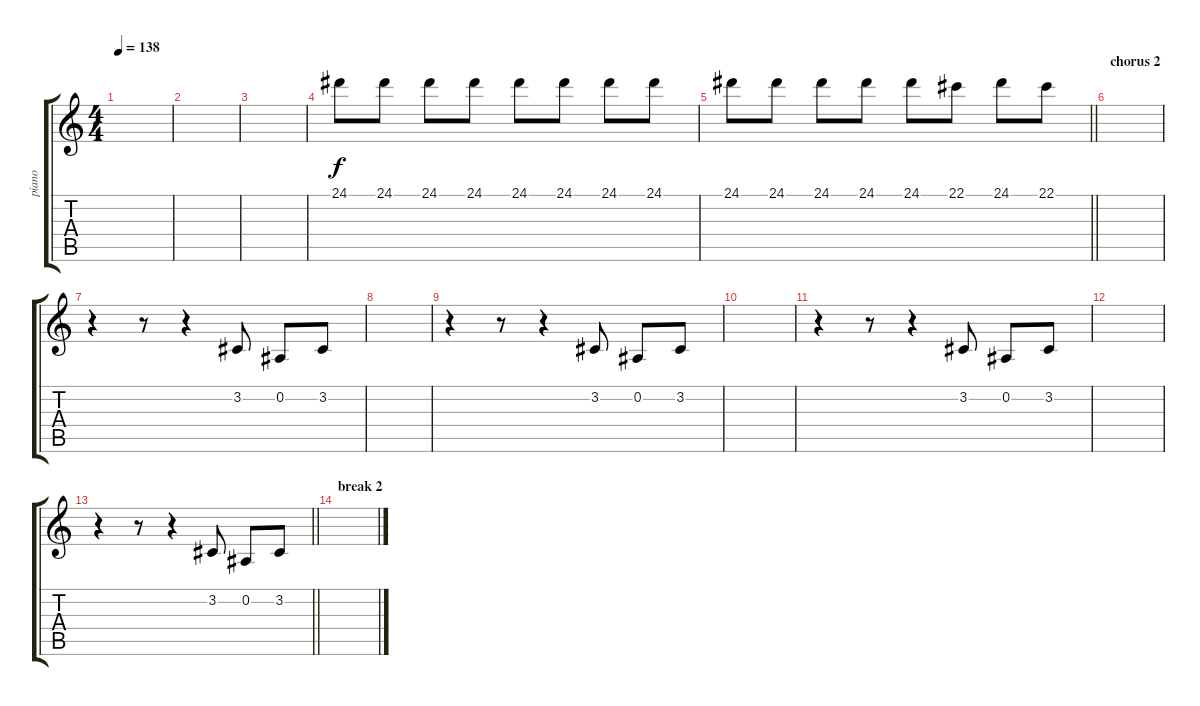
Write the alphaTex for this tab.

\track ("piano" "piano") {instrument acousticgrandpiano}
\staff {score tabs}
\tuning (Eb4 Bb3 Gb3 Db3 Ab2 Eb2) {hide}
\ts (4 4)
\tempo 138
\clef g2
\ks c
|
|
|
24.1.8{volume 11} 24.1.8 24.1.8 24.1.8 24.1.8 24.1.8 24.1.8 24.1.8 |
\barLineRight lightlight
24.1.8 24.1.8 24.1.8 24.1.8 24.1.8 22.1.8 24.1.8 22.1.8 |
\section ("" "chorus 2")
|
r.4 r.8 r.4 3.2.8 0.2.8 3.2.8 |
|
r.4 r.8 r.4 3.2.8 0.2.8 3.2.8 |
|
r.4 r.8 r.4 3.2.8 0.2.8 3.2.8 |
|
\barLineRight lightlight
r.4 r.8 r.4 3.2.8 0.2.8 3.2.8 |
\section ("" "break 2")
